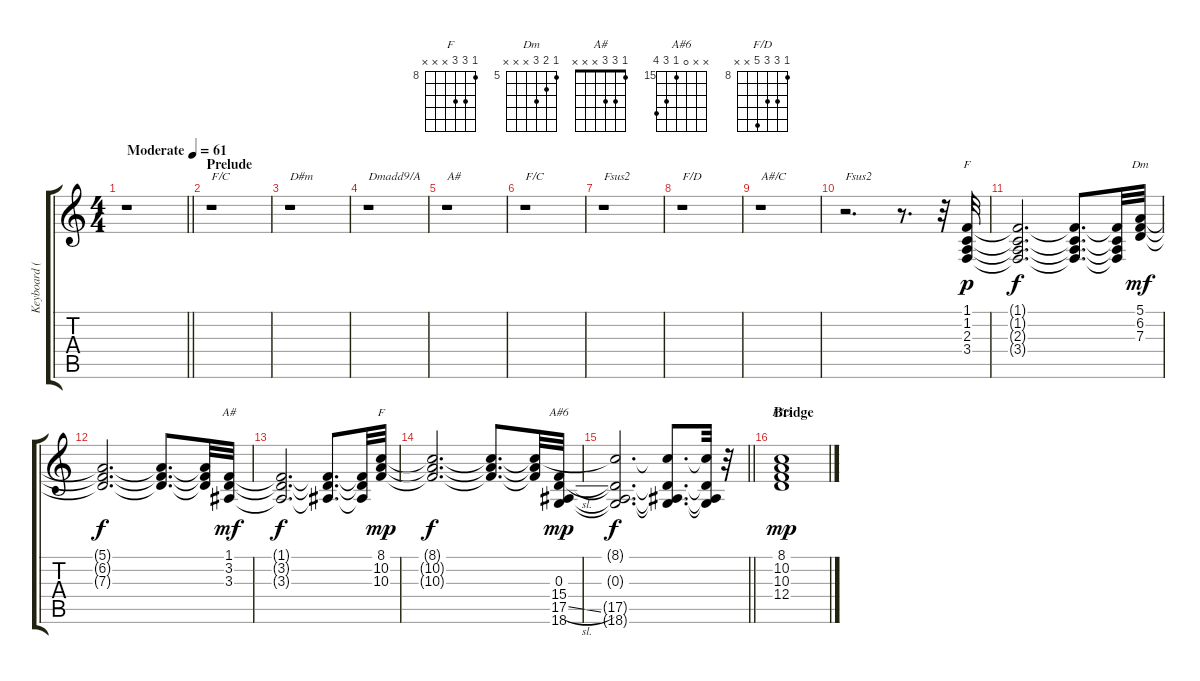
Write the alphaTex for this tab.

\track ("Keyboard (Chords)" "Keyboard (") {instrument stringensemble2}
\staff {score tabs}
\tuning (E4 B3 G3 D3 A2 E2) {hide}
\chord ("F" 1 1 2 3 x x) {barre 1}
\chord ("Dm" 5 6 7 x x x) {firstfret 5}
\chord ("A#" 1 3 3 x x x)
\chord ("F" 8 10 10 x x x) {firstfret 8}
\chord ("A#6" x x 0 15 17 18) {firstfret 15}
\chord ("F/D" 8 10 10 12 x x) {firstfret 8}
\ts (4 4)
\tempo (61 "Moderate")
\clef g2
\barLineRight lightlight
\ks c
r.1{dy p instrument stringensemble2} |
\section ("" "Prelude")
r.1{txt "F/C"} |
r.1{txt "D#m"} |
r.1{txt "Dmadd9/A"} |
r.1{txt "A#"} |
r.1{txt "F/C"} |
r.1{txt "Fsus2"} |
r.1{txt "F/D"} |
r.1{txt "A#/C"} |
r.2{d txt "Fsus2"} r.8{d} r.32 (1.1 1.2 2.3 3.4).32{ch "F"} |
(1.1{t} 1.2{t} 2.3{t} 3.4{t}).2{d dy f} (1.1{t} 1.2{t} 2.3{t} 3.4{t}).8{d} (1.1{t} 1.2{t} 2.3{t} 3.4{t}).32 (5.1 6.2 7.3).32{ch "Dm" dy mf volume 6} |
(5.1{t} 6.2{t} 7.3{t}).2{d dy f} (5.1{t} 6.2{t} 7.3{t}).8{d} (5.1{t} 6.2{t} 7.3{t}).32 (1.1 3.2 3.3).32{ch "A#" dy mf} |
(1.1{t} 3.2{t} 3.3{t}).2{d dy f} (1.1{t} 3.2{t} 3.3{t}).8{d} (1.1{t} 3.2{t} 3.3{t}).32 (8.1 10.2 10.3).32{ch "F" dy mp} |
(8.1{t} 10.2{t} 10.3{t}).2{d dy f} (8.1{t} 10.2{t} 10.3{t}).8{d} (8.1{t} 10.2{t} 10.3{t}).32 (0.3 15.4 17.5{sl} 18.6).32{ch "A#6" dy mp} |
\barLineRight lightlight
(8.1{t} 0.3{t} 17.5{t} 18.6{t}).2{d dy f} (8.1{t} 0.3{t} 17.5{t} 18.6{t}).8{d} (8.1{t} 0.3{t} 17.5{t} 18.6{t}).32 r.32 |
\section ("" "Bridge")
(8.1 10.2 10.3 12.4).1{ch "F/D" dy mp}
